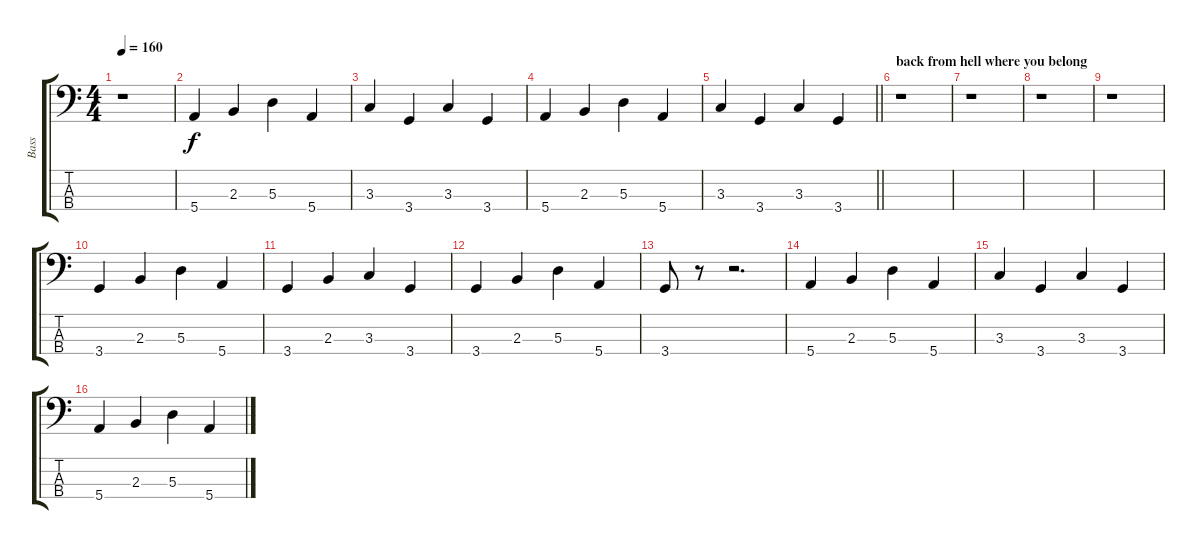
\track ("Bass" "Bass") {instrument electricbassfinger}
\staff {score tabs}
\tuning (G2 D2 A1 E1) {hide}
\ts (4 4)
\tempo 160
\clef f4
\ks c
r.1{dy f} |
5.4.4 2.3.4 5.3.4 5.4.4 |
3.3.4 3.4.4 3.3.4 3.4.4 |
5.4.4 2.3.4 5.3.4 5.4.4 |
\barLineRight lightlight
3.3.4 3.4.4 3.3.4 3.4.4 |
\section ("" "back from hell where you belong")
r.1 |
r.1 |
r.1 |
r.1 |
3.4.4 2.3.4 5.3.4 5.4.4 |
3.4.4 2.3.4 3.3.4 3.4.4 |
3.4.4 2.3.4 5.3.4 5.4.4 |
3.4.8 r.8 r.2{d} |
5.4.4 2.3.4 5.3.4 5.4.4 |
3.3.4 3.4.4 3.3.4 3.4.4 |
5.4.4 2.3.4 5.3.4 5.4.4
